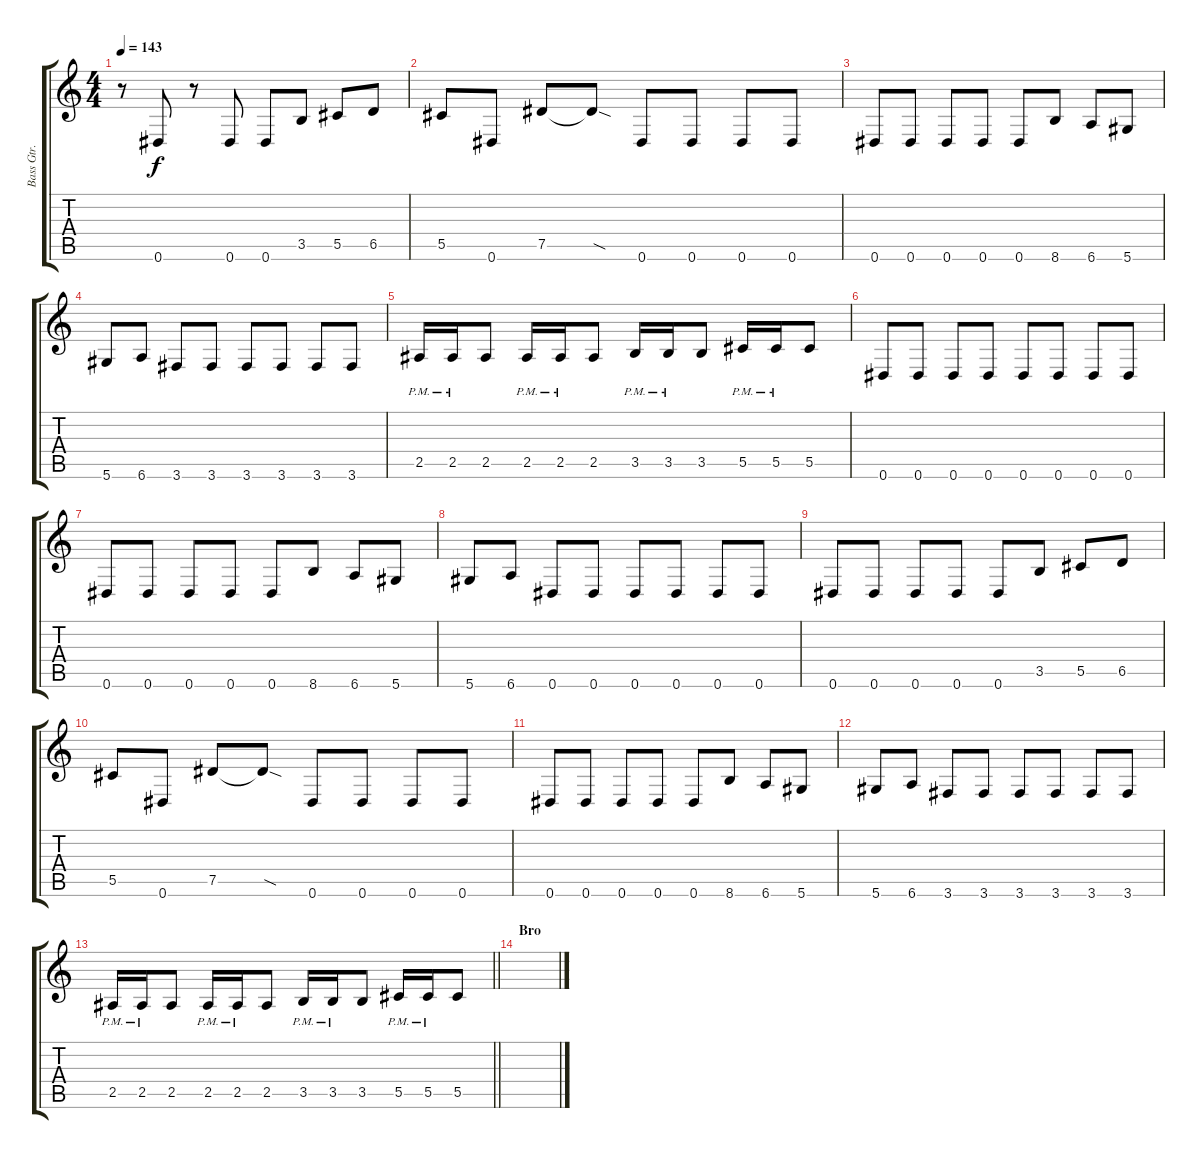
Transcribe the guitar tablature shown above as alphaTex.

\track ("Bass Gtr." "Bass Gtr.") {instrument electricbassfinger}
\staff {score tabs}
\tuning (Eb4 Bb3 Gb3 Db3 Ab2 Eb2) {hide}
\ts (4 4)
\tempo 143
\clef g2
\ks c
r.8{dy f} 0.6.8 r.8 0.6.8 0.6.8 3.5.8 5.5.8 6.5.8 |
5.5.8 0.6.8 7.5.8 7.5{sod t}.8 0.6.8 0.6.8 0.6.8 0.6.8 |
0.6.8 0.6.8 0.6.8 0.6.8 0.6.8 8.6.8 6.6.8 5.6.8 |
5.6.8 6.6.8 3.6.8 3.6.8 3.6.8 3.6.8 3.6.8 3.6.8 |
2.5{pm}.16 2.5{pm}.16 2.5.8 2.5{pm}.16 2.5{pm}.16 2.5.8 3.5{pm}.16 3.5{pm}.16 3.5.8 5.5{pm}.16 5.5{pm}.16 5.5.8 |
0.6.8 0.6.8 0.6.8 0.6.8 0.6.8 0.6.8 0.6.8 0.6.8 |
0.6.8 0.6.8 0.6.8 0.6.8 0.6.8 8.6.8 6.6.8 5.6.8 |
5.6.8 6.6.8 0.6.8 0.6.8 0.6.8 0.6.8 0.6.8 0.6.8 |
0.6.8 0.6.8 0.6.8 0.6.8 0.6.8 3.5.8 5.5.8 6.5.8 |
5.5.8 0.6.8 7.5.8 7.5{sod t}.8 0.6.8 0.6.8 0.6.8 0.6.8 |
0.6.8 0.6.8 0.6.8 0.6.8 0.6.8 8.6.8 6.6.8 5.6.8 |
5.6.8 6.6.8 3.6.8 3.6.8 3.6.8 3.6.8 3.6.8 3.6.8 |
\barLineRight lightlight
2.5{pm}.16 2.5{pm}.16 2.5.8 2.5{pm}.16 2.5{pm}.16 2.5.8 3.5{pm}.16 3.5{pm}.16 3.5.8 5.5{pm}.16 5.5{pm}.16 5.5.8 |
\section ("" "Bro")
